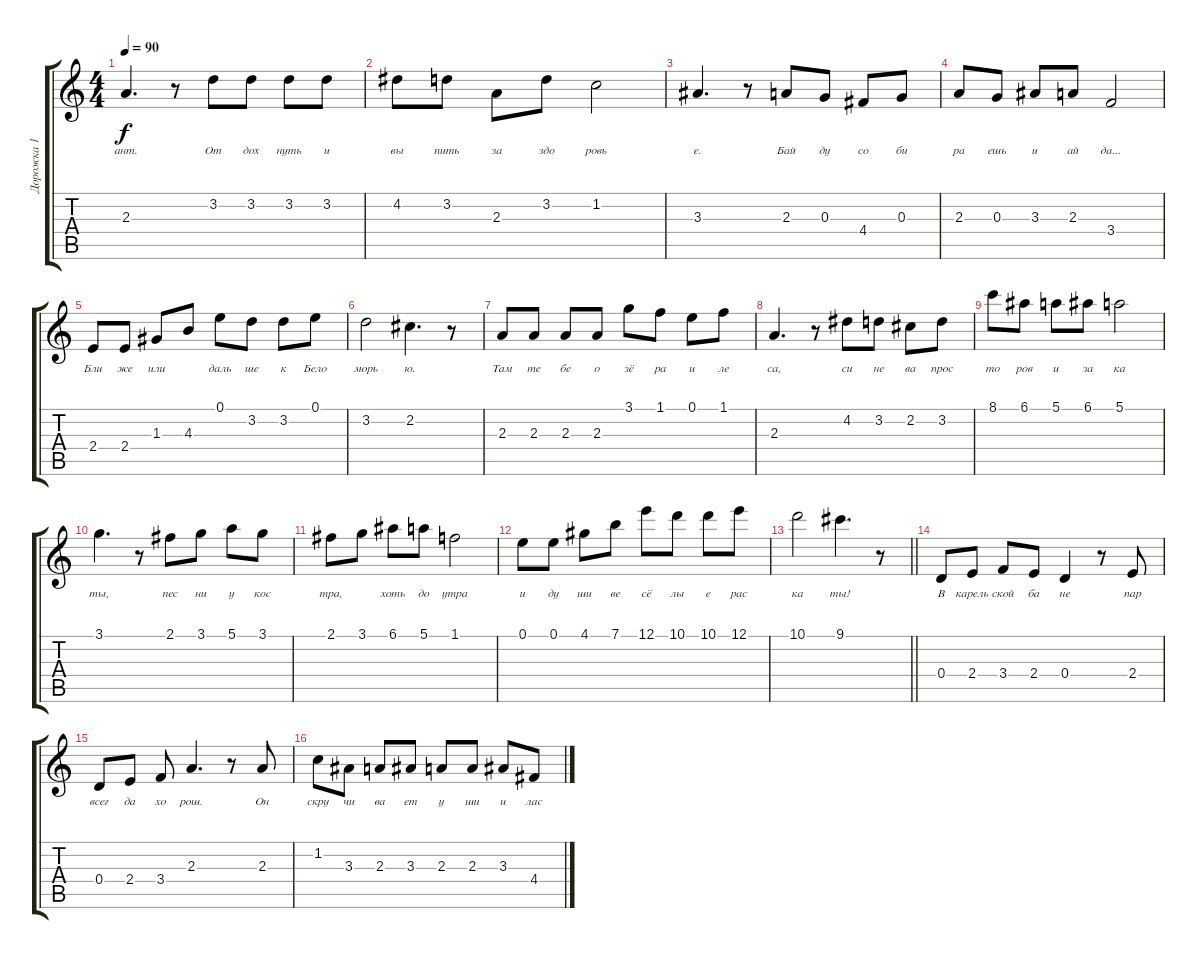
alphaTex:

\track ("Дорожка 1" "Дорожка 1") {instrument acousticguitarsteel}
\staff {score tabs}
\tuning (E4 B3 G3 D3 A2 E2) {hide}
\ts (4 4)
\tempo 90
\clef g2
\ks c
2.3.4{d lyrics (0 "ант.") lyrics (1 "") lyrics (2 "") lyrics (3 "") lyrics (4 "") dy f} r.8 3.2.8{lyrics (0 "От") lyrics (1 "") lyrics (2 "") lyrics (3 "") lyrics (4 "")} 3.2.8{lyrics (0 "дох") lyrics (1 "") lyrics (2 "") lyrics (3 "") lyrics (4 "")} 3.2.8{lyrics (0 "нуть") lyrics (1 "") lyrics (2 "") lyrics (3 "") lyrics (4 "")} 3.2.8{lyrics (0 "и") lyrics (1 "") lyrics (2 "") lyrics (3 "") lyrics (4 "")} |
4.2.8{lyrics (0 "вы") lyrics (1 "") lyrics (2 "") lyrics (3 "") lyrics (4 "")} 3.2.8{lyrics (0 "пить") lyrics (1 "") lyrics (2 "") lyrics (3 "") lyrics (4 "")} 2.3.8{lyrics (0 "за") lyrics (1 "") lyrics (2 "") lyrics (3 "") lyrics (4 "")} 3.2.8{lyrics (0 "здо") lyrics (1 "") lyrics (2 "") lyrics (3 "") lyrics (4 "")} 1.2.2{lyrics (0 "ровь") lyrics (1 "") lyrics (2 "") lyrics (3 "") lyrics (4 "")} |
3.3.4{d lyrics (0 "е.") lyrics (1 "") lyrics (2 "") lyrics (3 "") lyrics (4 "")} r.8 2.3.8{lyrics (0 "Бай") lyrics (1 "") lyrics (2 "") lyrics (3 "") lyrics (4 "")} 0.3.8{lyrics (0 "ду") lyrics (1 "") lyrics (2 "") lyrics (3 "") lyrics (4 "")} 4.4.8{lyrics (0 "со") lyrics (1 "") lyrics (2 "") lyrics (3 "") lyrics (4 "")} 0.3.8{lyrics (0 "би") lyrics (1 "") lyrics (2 "") lyrics (3 "") lyrics (4 "")} |
2.3.8{lyrics (0 "ра") lyrics (1 "") lyrics (2 "") lyrics (3 "") lyrics (4 "")} 0.3.8{lyrics (0 "ешь") lyrics (1 "") lyrics (2 "") lyrics (3 "") lyrics (4 "")} 3.3.8{lyrics (0 "и") lyrics (1 "") lyrics (2 "") lyrics (3 "") lyrics (4 "")} 2.3.8{lyrics (0 "ай") lyrics (1 "") lyrics (2 "") lyrics (3 "") lyrics (4 "")} 3.4.2{lyrics (0 "да...") lyrics (1 "") lyrics (2 "") lyrics (3 "") lyrics (4 "")} |
2.4.8{lyrics (0 "Бли") lyrics (1 "") lyrics (2 "") lyrics (3 "") lyrics (4 "")} 2.4.8{lyrics (0 "же") lyrics (1 "") lyrics (2 "") lyrics (3 "") lyrics (4 "")} 1.3.8{lyrics (0 "или") lyrics (1 "") lyrics (2 "") lyrics (3 "") lyrics (4 "")} 4.3.8{lyrics (0 "") lyrics (1 "") lyrics (2 "") lyrics (3 "") lyrics (4 "")} 0.1.8{lyrics (0 "даль") lyrics (1 "") lyrics (2 "") lyrics (3 "") lyrics (4 "")} 3.2.8{lyrics (0 "ше") lyrics (1 "") lyrics (2 "") lyrics (3 "") lyrics (4 "")} 3.2.8{lyrics (0 "к") lyrics (1 "") lyrics (2 "") lyrics (3 "") lyrics (4 "")} 0.1.8{lyrics (0 "Бело") lyrics (1 "") lyrics (2 "") lyrics (3 "") lyrics (4 "")} |
3.2.2{lyrics (0 "морь") lyrics (1 "") lyrics (2 "") lyrics (3 "") lyrics (4 "")} 2.2.4{d lyrics (0 "ю.") lyrics (1 "") lyrics (2 "") lyrics (3 "") lyrics (4 "")} r.8 |
2.3.8{lyrics (0 "Там") lyrics (1 "") lyrics (2 "") lyrics (3 "") lyrics (4 "")} 2.3.8{lyrics (0 "те") lyrics (1 "") lyrics (2 "") lyrics (3 "") lyrics (4 "")} 2.3.8{lyrics (0 "бе") lyrics (1 "") lyrics (2 "") lyrics (3 "") lyrics (4 "")} 2.3.8{lyrics (0 "о") lyrics (1 "") lyrics (2 "") lyrics (3 "") lyrics (4 "")} 3.1.8{lyrics (0 "зё") lyrics (1 "") lyrics (2 "") lyrics (3 "") lyrics (4 "")} 1.1.8{lyrics (0 "ра") lyrics (1 "") lyrics (2 "") lyrics (3 "") lyrics (4 "")} 0.1.8{lyrics (0 "и") lyrics (1 "") lyrics (2 "") lyrics (3 "") lyrics (4 "")} 1.1.8{lyrics (0 "ле") lyrics (1 "") lyrics (2 "") lyrics (3 "") lyrics (4 "")} |
2.3.4{d lyrics (0 "са,") lyrics (1 "") lyrics (2 "") lyrics (3 "") lyrics (4 "")} r.8 4.2.8{lyrics (0 "си") lyrics (1 "") lyrics (2 "") lyrics (3 "") lyrics (4 "")} 3.2.8{lyrics (0 "не") lyrics (1 "") lyrics (2 "") lyrics (3 "") lyrics (4 "")} 2.2.8{lyrics (0 "ва") lyrics (1 "") lyrics (2 "") lyrics (3 "") lyrics (4 "")} 3.2.8{lyrics (0 "прос") lyrics (1 "") lyrics (2 "") lyrics (3 "") lyrics (4 "")} |
8.1.8{lyrics (0 "то") lyrics (1 "") lyrics (2 "") lyrics (3 "") lyrics (4 "")} 6.1.8{lyrics (0 "ров") lyrics (1 "") lyrics (2 "") lyrics (3 "") lyrics (4 "")} 5.1.8{lyrics (0 "и") lyrics (1 "") lyrics (2 "") lyrics (3 "") lyrics (4 "")} 6.1.8{lyrics (0 "за") lyrics (1 "") lyrics (2 "") lyrics (3 "") lyrics (4 "")} 5.1.2{lyrics (0 "ка") lyrics (1 "") lyrics (2 "") lyrics (3 "") lyrics (4 "")} |
3.1.4{d lyrics (0 "ты,") lyrics (1 "") lyrics (2 "") lyrics (3 "") lyrics (4 "")} r.8 2.1.8{lyrics (0 "пес") lyrics (1 "") lyrics (2 "") lyrics (3 "") lyrics (4 "")} 3.1.8{lyrics (0 "ни") lyrics (1 "") lyrics (2 "") lyrics (3 "") lyrics (4 "")} 5.1.8{lyrics (0 "у") lyrics (1 "") lyrics (2 "") lyrics (3 "") lyrics (4 "")} 3.1.8{lyrics (0 "кос") lyrics (1 "") lyrics (2 "") lyrics (3 "") lyrics (4 "")} |
2.1.8{lyrics (0 "тра,") lyrics (1 "") lyrics (2 "") lyrics (3 "") lyrics (4 "")} 3.1.8{lyrics (0 "") lyrics (1 "") lyrics (2 "") lyrics (3 "") lyrics (4 "")} 6.1.8{lyrics (0 "хоть") lyrics (1 "") lyrics (2 "") lyrics (3 "") lyrics (4 "")} 5.1.8{lyrics (0 "до") lyrics (1 "") lyrics (2 "") lyrics (3 "") lyrics (4 "")} 1.1.2{lyrics (0 "утра") lyrics (1 "") lyrics (2 "") lyrics (3 "") lyrics (4 "")} |
0.1.8{lyrics (0 "и") lyrics (1 "") lyrics (2 "") lyrics (3 "") lyrics (4 "")} 0.1.8{lyrics (0 "ду") lyrics (1 "") lyrics (2 "") lyrics (3 "") lyrics (4 "")} 4.1.8{lyrics (0 "ши") lyrics (1 "") lyrics (2 "") lyrics (3 "") lyrics (4 "")} 7.1.8{lyrics (0 "ве") lyrics (1 "") lyrics (2 "") lyrics (3 "") lyrics (4 "")} 12.1.8{lyrics (0 "сё") lyrics (1 "") lyrics (2 "") lyrics (3 "") lyrics (4 "")} 10.1.8{lyrics (0 "лы") lyrics (1 "") lyrics (2 "") lyrics (3 "") lyrics (4 "")} 10.1.8{lyrics (0 "е") lyrics (1 "") lyrics (2 "") lyrics (3 "") lyrics (4 "")} 12.1.8{lyrics (0 "рас") lyrics (1 "") lyrics (2 "") lyrics (3 "") lyrics (4 "")} |
\barLineRight lightlight
10.1.2{lyrics (0 "ка") lyrics (1 "") lyrics (2 "") lyrics (3 "") lyrics (4 "")} 9.1.4{d lyrics (0 "ты!") lyrics (1 "") lyrics (2 "") lyrics (3 "") lyrics (4 "")} r.8 |
0.4.8{lyrics (0 "В") lyrics (1 "") lyrics (2 "") lyrics (3 "") lyrics (4 "")} 2.4.8{lyrics (0 "карель") lyrics (1 "") lyrics (2 "") lyrics (3 "") lyrics (4 "")} 3.4.8{lyrics (0 "ской") lyrics (1 "") lyrics (2 "") lyrics (3 "") lyrics (4 "")} 2.4.8{lyrics (0 "ба") lyrics (1 "") lyrics (2 "") lyrics (3 "") lyrics (4 "")} 0.4.4{lyrics (0 "не") lyrics (1 "") lyrics (2 "") lyrics (3 "") lyrics (4 "")} r.8 2.4.8{lyrics (0 "пар") lyrics (1 "") lyrics (2 "") lyrics (3 "") lyrics (4 "")} |
0.4.8{lyrics (0 "всег") lyrics (1 "") lyrics (2 "") lyrics (3 "") lyrics (4 "")} 2.4.8{lyrics (0 "да") lyrics (1 "") lyrics (2 "") lyrics (3 "") lyrics (4 "")} 3.4.8{lyrics (0 "хо") lyrics (1 "") lyrics (2 "") lyrics (3 "") lyrics (4 "")} 2.3.4{d lyrics (0 "рош.") lyrics (1 "") lyrics (2 "") lyrics (3 "") lyrics (4 "")} r.8 2.3.8{lyrics (0 "Он") lyrics (1 "") lyrics (2 "") lyrics (3 "") lyrics (4 "")} |
1.2.8{lyrics (0 "скру") lyrics (1 "") lyrics (2 "") lyrics (3 "") lyrics (4 "")} 3.3.8{lyrics (0 "чи") lyrics (1 "") lyrics (2 "") lyrics (3 "") lyrics (4 "")} 2.3.8{lyrics (0 "ва") lyrics (1 "") lyrics (2 "") lyrics (3 "") lyrics (4 "")} 3.3.8{lyrics (0 "ет") lyrics (1 "") lyrics (2 "") lyrics (3 "") lyrics (4 "")} 2.3.8{lyrics (0 "у") lyrics (1 "") lyrics (2 "") lyrics (3 "") lyrics (4 "")} 2.3.8{lyrics (0 "ши") lyrics (1 "") lyrics (2 "") lyrics (3 "") lyrics (4 "")} 3.3.8{lyrics (0 "и") lyrics (1 "") lyrics (2 "") lyrics (3 "") lyrics (4 "")} 4.4.8{lyrics (0 "лас") lyrics (1 "") lyrics (2 "") lyrics (3 "") lyrics (4 "")}
